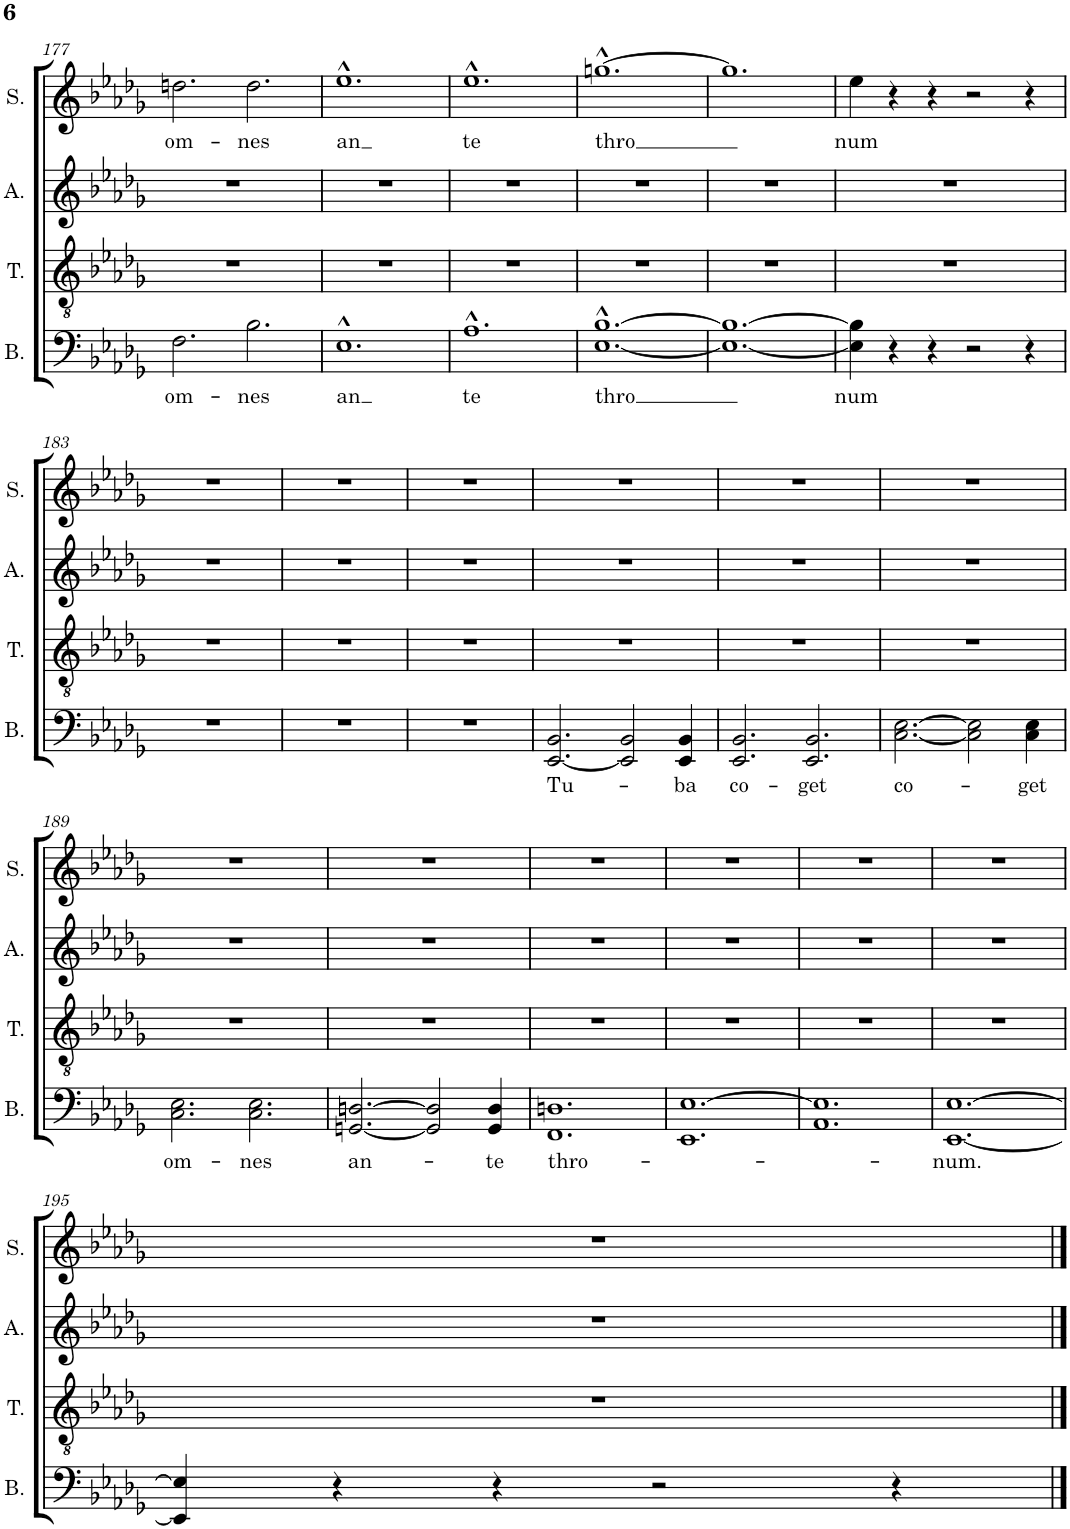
**kern	**text	**kern	**kern	**kern	**text
*part4	*part4	*part3	*part2	*part1	*part1
*staff4	*staff4	*staff3	*staff2	*staff1	*staff1
*I"Basse	*	*I"Ténor	*I"Alto	*I"Soprano	*
*I'B.	*	*I'T.	*I'A.	*I'S.	*
!!LO:PB:g=z
*clefF4	*	*clefGv2	*clefG2	*clefG2	*
*k[b-e-a-d-g-]	*	*k[b-e-a-d-g-]	*k[b-e-a-d-g-]	*k[b-e-a-d-g-]	*
*M6/4	*	*M6/4	*M6/4	*M6/4	*
=177	=177	=177	=177	=177	=177
!	!LO:LY:b	!	!	!	!LO:LY:b
2.F\	om-	1.r	1.r	2.ddn\	om-
!	!LO:LY:b	!	!	!	!LO:LY:b
2.B-\	-nes	.	.	2.dd\	-nes
=178	=178	=178	=178	=178	=178
!	!LO:LY:b	!	!	!	!LO:LY:b
1.E-^^	an	1.r	1.r	1.ee-^^	an
=179	=179	=179	=179	=179	=179
!	!LO:LY:b	!	!	!	!LO:LY:b
1.A-^^	te	1.r	1.r	1.ee-^^	te
=180	=180	=180	=180	=180	=180
!	!LO:LY:b	!	!	!	!LO:LY:b
[1.E-^^ [1.B-^^	thro	1.r	1.r	[1.ggn^^	thro
=181	=181	=181	=181	=181	=181
1.E-_ 1.B-_	.	1.r	1.r	1.gg]	.
=182	=182	=182	=182	=182	=182
!	!LO:LY:b	!	!	!	!LO:LY:b
4E-\] 4B-\]	num	1.r	1.r	4ee-\	num
4r	.	.	.	4r	.
4r	.	.	.	4r	.
2r	.	.	.	2r	.
4r	.	.	.	4r	.
!!LO:LB:g=z
=183	=183	=183	=183	=183	=183
1.r	.	1.r	1.r	1.r	.
=184	=184	=184	=184	=184	=184
1.r	.	1.r	1.r	1.r	.
=185	=185	=185	=185	=185	=185
1.r	.	1.r	1.r	1.r	.
=186	=186	=186	=186	=186	=186
!	!LO:LY:b	!	!	!	!
[2.EE-/ 2.BB-/	Tu-	1.r	1.r	1.r	.
2EE-/] 2BB-/	.	.	.	.	.
!	!LO:LY:b	!	!	!	!
4EE-/ 4BB-/	-ba	.	.	.	.
=187	=187	=187	=187	=187	=187
!	!LO:LY:b	!	!	!	!
2.EE-/ 2.BB-/	co-	1.r	1.r	1.r	.
!	!LO:LY:b	!	!	!	!
2.EE-/ 2.BB-/	-get	.	.	.	.
=188	=188	=188	=188	=188	=188
!	!LO:LY:b	!	!	!	!
[2.C\ [2.E-\	co-	1.r	1.r	1.r	.
2C\] 2E-\]	.	.	.	.	.
!	!LO:LY:b	!	!	!	!
4C\ 4E-\	-get	.	.	.	.
!!LO:LB:g=z
=189	=189	=189	=189	=189	=189
!	!LO:LY:b	!	!	!	!
2.C\ 2.E-\	om-	1.r	1.r	1.r	.
!	!LO:LY:b	!	!	!	!
2.C\ 2.E-\	-nes	.	.	.	.
=190	=190	=190	=190	=190	=190
!	!LO:LY:b	!	!	!	!
[2.GGn/ [2.Dn/	an-	1.r	1.r	1.r	.
2GG/] 2D/]	.	.	.	.	.
!	!LO:LY:b	!	!	!	!
4GG/ 4D/	-te	.	.	.	.
=191	=191	=191	=191	=191	=191
!	!LO:LY:b	!	!	!	!
1.FF 1.Dn	thro-	1.r	1.r	1.r	.
=192	=192	=192	=192	=192	=192
1.EE- [1.E-	.	1.r	1.r	1.r	.
=193	=193	=193	=193	=193	=193
1.AA- 1.E-]	.	1.r	1.r	1.r	.
=194	=194	=194	=194	=194	=194
!	!LO:LY:b	!	!	!	!
[1.EE- [1.E-	-num.	1.r	1.r	1.r	.
!!LO:LB:g=z
=195	=195	=195	=195	=195	=195
4EE-/] 4E-/]	.	1.r	1.r	1.r	.
4r	.	.	.	.	.
4r	.	.	.	.	.
2r	.	.	.	.	.
4r	.	.	.	.	.
==	==	==	==	==	==
*-	*-	*-	*-	*-	*-
